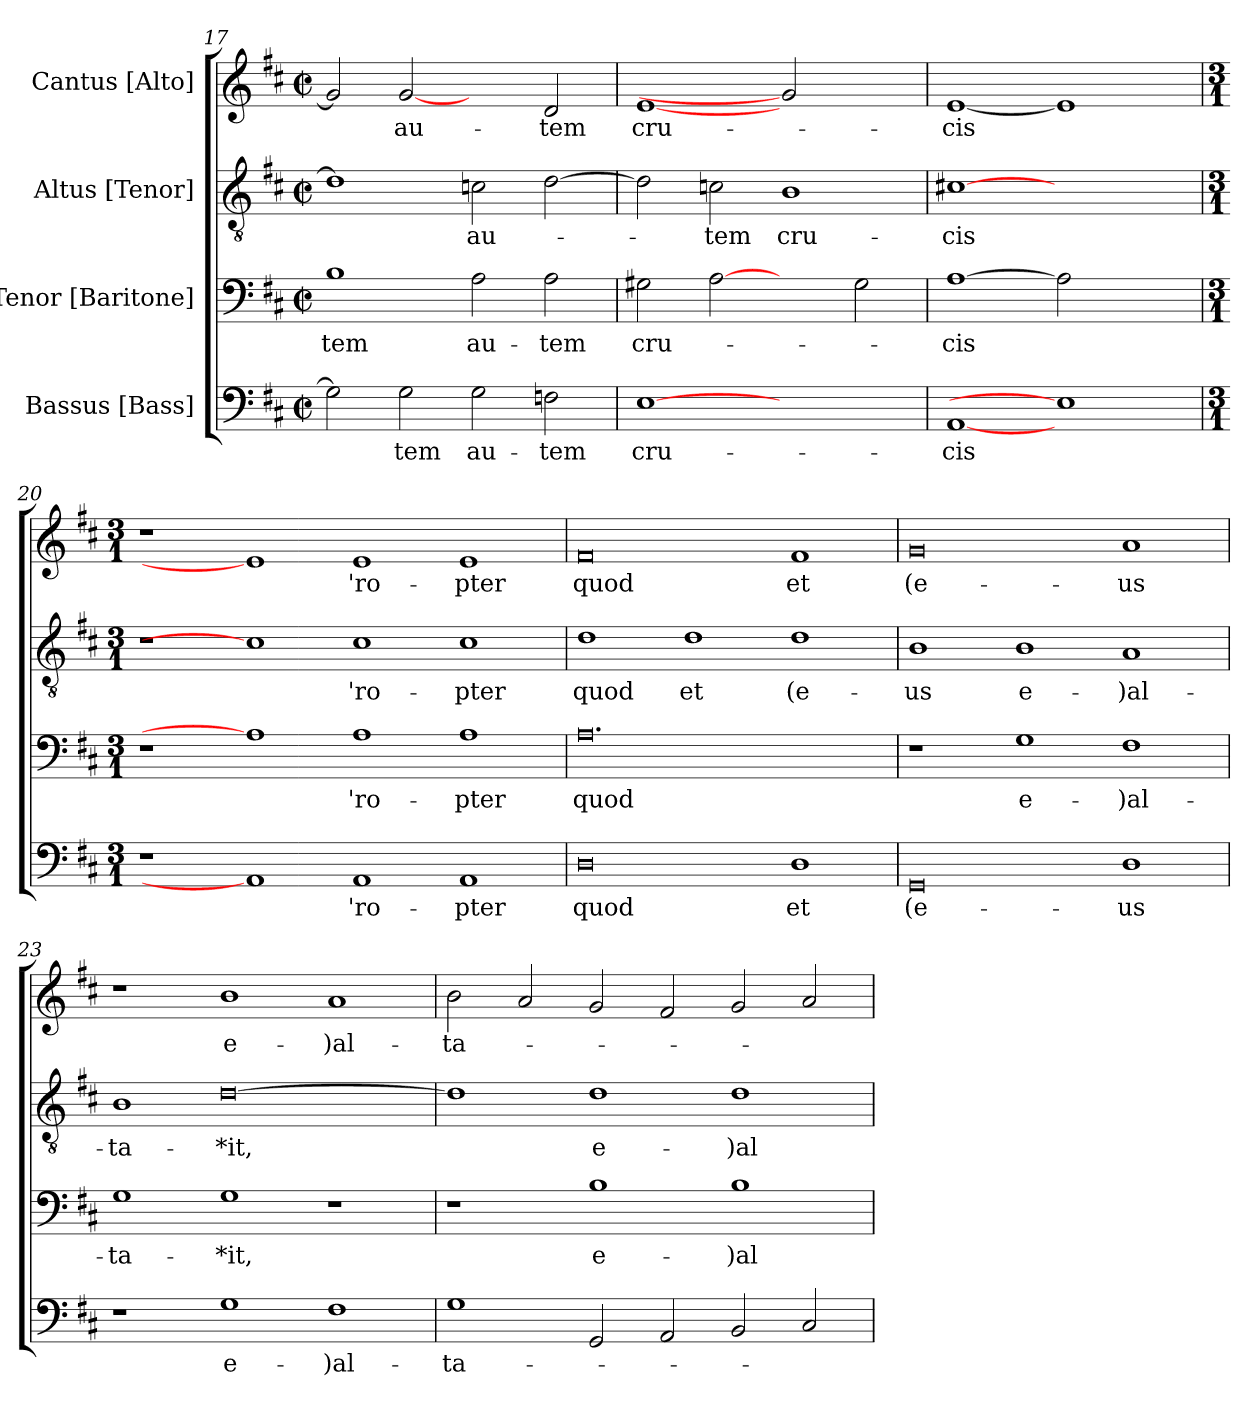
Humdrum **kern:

**kern	**text	**kern	**text	**kern	**text	**kern	**text
*part4	*part4	*part3	*part3	*part2	*part2	*part1	*part1
*staff4	*staff4	*staff3	*staff3	*staff2	*staff2	*staff1	*staff1
*I"Bassus [Bass]	*	*I"Tenor [Baritone]	*	*I"Altus [Tenor]	*	*I"Cantus [Alto]	*
*clefF4	*	*clefF4	*	*clefGv2	*	*clefG2	*
*k[f#c#]	*	*k[f#c#]	*	*k[f#c#]	*	*k[f#c#]	*
*D:	*	*D:	*	*D:	*	*D:	*
*M2/2	*	*M2/2	*	*M2/2	*	*M2/2	*
*met(c|)	*	*met(c|)	*	*met(c|)	*	*met(c|)	*
=17	=17	=17	=17	=17	=17	=17	=17
!	!	!	!LO:LY:b	!	!	!	!
2G\]	.	1B	-tem	1d]	.	2g/]	.
!	!LO:LY:b	!	!	!	!	!	!LO:LY:b
2G\	-tem	.	.	.	.	[2g	au-
!	!LO:LY:b	!	!LO:LY:b	!	!LO:LY:b	!	!
2G\	au-	2A\	au-	2cn\	au-	2ryy	.
!	!LO:LY:b	!	!LO:LY:b	!	!	!	!LO:LY:b
2Fn\	-tem	2A\	-tem	[>2d\	.	2d/	-tem
=18	=18	=18	=18	=18	=18	=18	=18
!	!LO:LY:b	!	!LO:LY:b	!	!	!	!LO:LY:b
[1E	cru-	2G#X\	cru-	2d\]	.	[1e	cru-
!	!	!	!	!	!LO:LY:b	!	!
.	.	[2A	.	2cn\	-tem	.	.
!	!	!	!	!	!LO:LY:b	!	!
1ryy	.	2ryy	.	1B	cru-	2g]	.
.	.	2G#\	.	.	.	2ryy	.
=19	=19	=19	=19	=19	=19	=19	=19
!	!LO:LY:b	!	!LO:LY:b	!	!LO:LY:b	!	!LO:LY:b
[1AA	-cis	[1A	-cis	[1c#X	-cis	[1e	-cis
1E]	.	2A]	.	1ryy	.	1e]	.
.	.	2ryy	.	.	.	.	.
!!LO:LB:g=z
=20	=20	=20	=20	=20	=20	=20	=20
*M3/1	*	*M3/1	*	*M3/1	*	*M3/1	*
1r	.	1r	.	1r	.	1r	.
1AA]	.	1A]	.	1c#]	.	1e]	.
!	!LO:LY:b	!	!LO:LY:b	!	!LO:LY:b	!	!LO:LY:b
1AA	'ro-	1A	'ro-	1c#	'ro-	1e	'ro-
!	!LO:LY:b	!	!LO:LY:b	!	!LO:LY:b	!	!LO:LY:b
1AA	-pter	1A	-pter	1c#	-pter	1e	-pter
=21	=21	=21	=21	=21	=21	=21	=21
!	!LO:LY:b	!	!LO:LY:b	!	!LO:LY:b	!	!LO:LY:b
0D	quod	0.A	quod	1d	quod	0f#	quod
!	!	!	!	!	!LO:LY:b	!	!
.	.	.	.	1d	et	.	.
!	!LO:LY:b	!	!	!	!LO:LY:b	!	!LO:LY:b
1D	et	.	.	1d	(e-	1f#	et
=22	=22	=22	=22	=22	=22	=22	=22
!	!LO:LY:b	!	!	!	!LO:LY:b	!	!LO:LY:b
0GG	(e-	1r	.	1B	-us	0g	(e-
!	!	!	!LO:LY:b	!	!LO:LY:b	!	!
.	.	1G	e-	1B	e-	.	.
!	!LO:LY:b	!	!LO:LY:b	!	!LO:LY:b	!	!LO:LY:b
1D	-us	1F#	-)al-	1A	-)al-	1a	-us
=23	=23	=23	=23	=23	=23	=23	=23
!	!	!	!LO:LY:b	!	!LO:LY:b	!	!
1r	.	1G	-ta-	1B	-ta-	1r	.
!	!LO:LY:b	!	!LO:LY:b	!	!LO:LY:b	!	!LO:LY:b
1G	e-	1G	-*it,	[<0d	-*it,	1b	e-
!	!LO:LY:b	!	!	!	!	!	!LO:LY:b
1F#	-)al-	1r	.	.	.	1a	-)al-
!!LO:LB:g=z
=24	=24	=24	=24	=24	=24	=24	=24
!	!LO:LY:b	!	!	!	!	!	!LO:LY:b
1G	-ta-	1r	.	1d]	.	2b\	-ta-
.	.	.	.	.	.	2a/	.
!	!	!	!LO:LY:b	!	!LO:LY:b	!	!
2GG/	.	1B	e-	1d	e-	2g/	.
2AA/	.	.	.	.	.	2f#/	.
!	!	!	!LO:LY:b	!	!LO:LY:b	!	!
2BB/	.	1B	-)al-	1d	-)al-	2g/	.
2C#/	.	.	.	.	.	2a/	.
=	=	=	=	=	=	=	=
*-	*-	*-	*-	*-	*-	*-	*-
